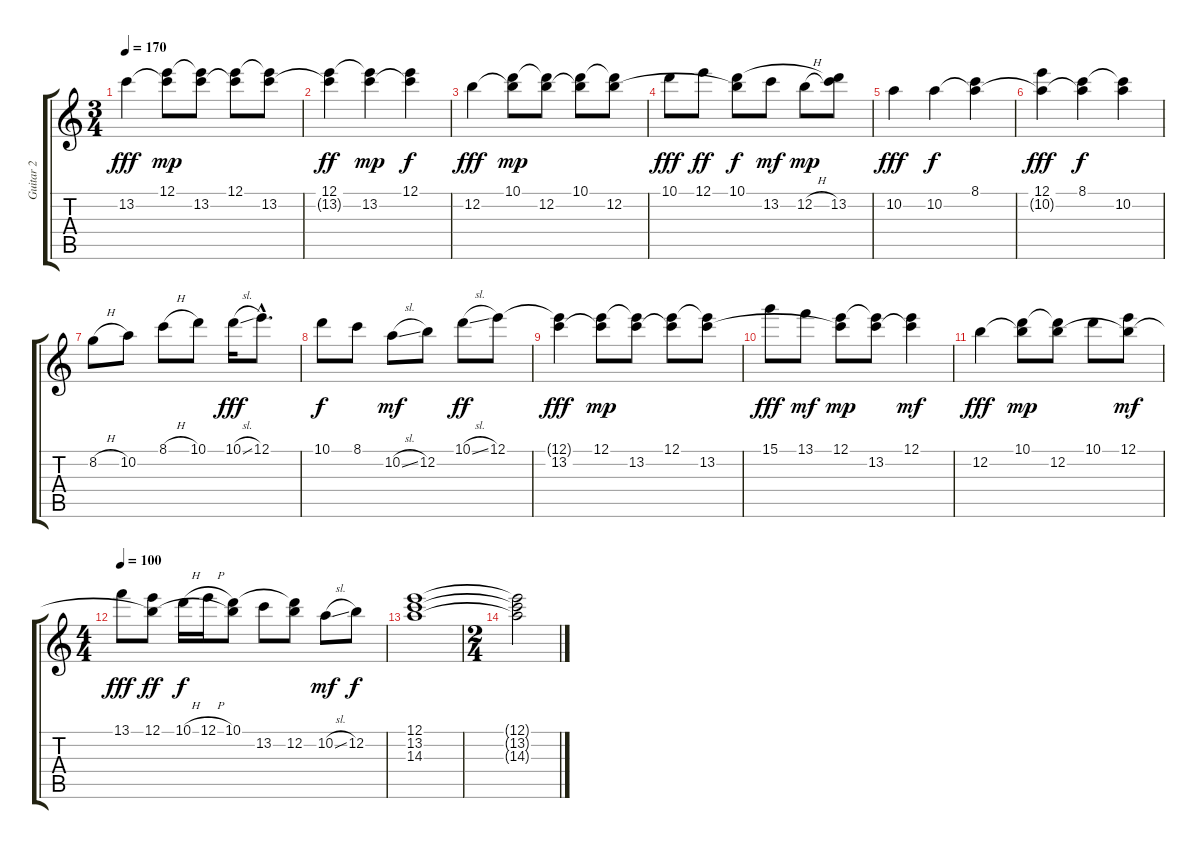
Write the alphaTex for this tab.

\track ("Guitar 2" "Guitar 2") {instrument acousticguitarnylon}
\staff {score tabs}
\tuning (E4 B3 G3 D3 A2 E2) {hide}
\ts (3 4)
\tempo 170
\clef g2
\ks c
13.2.4{dy fff} (12.1 13.2{t}).8{dy mp} (12.1{t} 13.2).8 (12.1 13.2{t}).8 (12.1{t} 13.2).8 |
(12.1 13.2{t}).4{dy ff} (12.1{t} 13.2).4{dy mp} (12.1 13.2{t}).4{dy f} |
12.2.4{dy fff} (10.1 12.2{t}).8{dy mp} (10.1{t} 12.2).8 (10.1 12.2{t}).8 (10.1{t} 12.2).8 |
10.1.8{dy fff} 12.1.8{dy ff} (10.1 12.2{t}).8{dy f} 13.2.8{dy mf} 12.2{h}.8{dy mp} (10.1{t} 13.2).8 |
10.2.4{dy fff} 10.2.4{dy f} (8.1 10.2{t}).4 |
(12.1 10.2{t}).4{dy fff} (8.1 10.2{t}).4{dy f} (8.1{t} 10.2).4 |
8.2{h}.8 10.2.8 8.1{h}.8 10.1.8 10.1{sl}.16{dy fff} 12.1{hac}.8{d} |
10.1.8{dy f} 8.1.8 10.2{sl}.8{dy mf} 12.2.8 10.1{sl}.8{dy ff} 12.1.8 |
(12.1{t} 13.2).4{dy fff} (12.1 13.2{t}).8{dy mp} (12.1{t} 13.2).8 (12.1 13.2{t}).8 (12.1{t} 13.2).8 |
15.1.8{dy fff} 13.1.8{dy mf} (12.1 13.2{t}).8{dy mp} (12.1{t} 13.2).8 (12.1 13.2{t}).4{dy mf} |
12.2.4{dy fff} (10.1 12.2{t}).8{dy mp} (10.1{t} 12.2).8 10.1.8 (12.1 12.2{t}).8{dy mf} |
\ts (4 4)
\tempo 100
13.1.8{dy fff} (12.1 12.2{t}).8{dy ff} 10.1{h}.16{dy f} 12.1{h}.16 (10.1 12.2{t}).8 13.2.8 (10.1{t} 12.2).8 10.2{sl}.8{dy mf} 12.2.8{dy f} |
(12.1 13.2 14.3).1 |
\ts (2 4)
(12.1{t} 13.2{t} 14.3{t}).2
